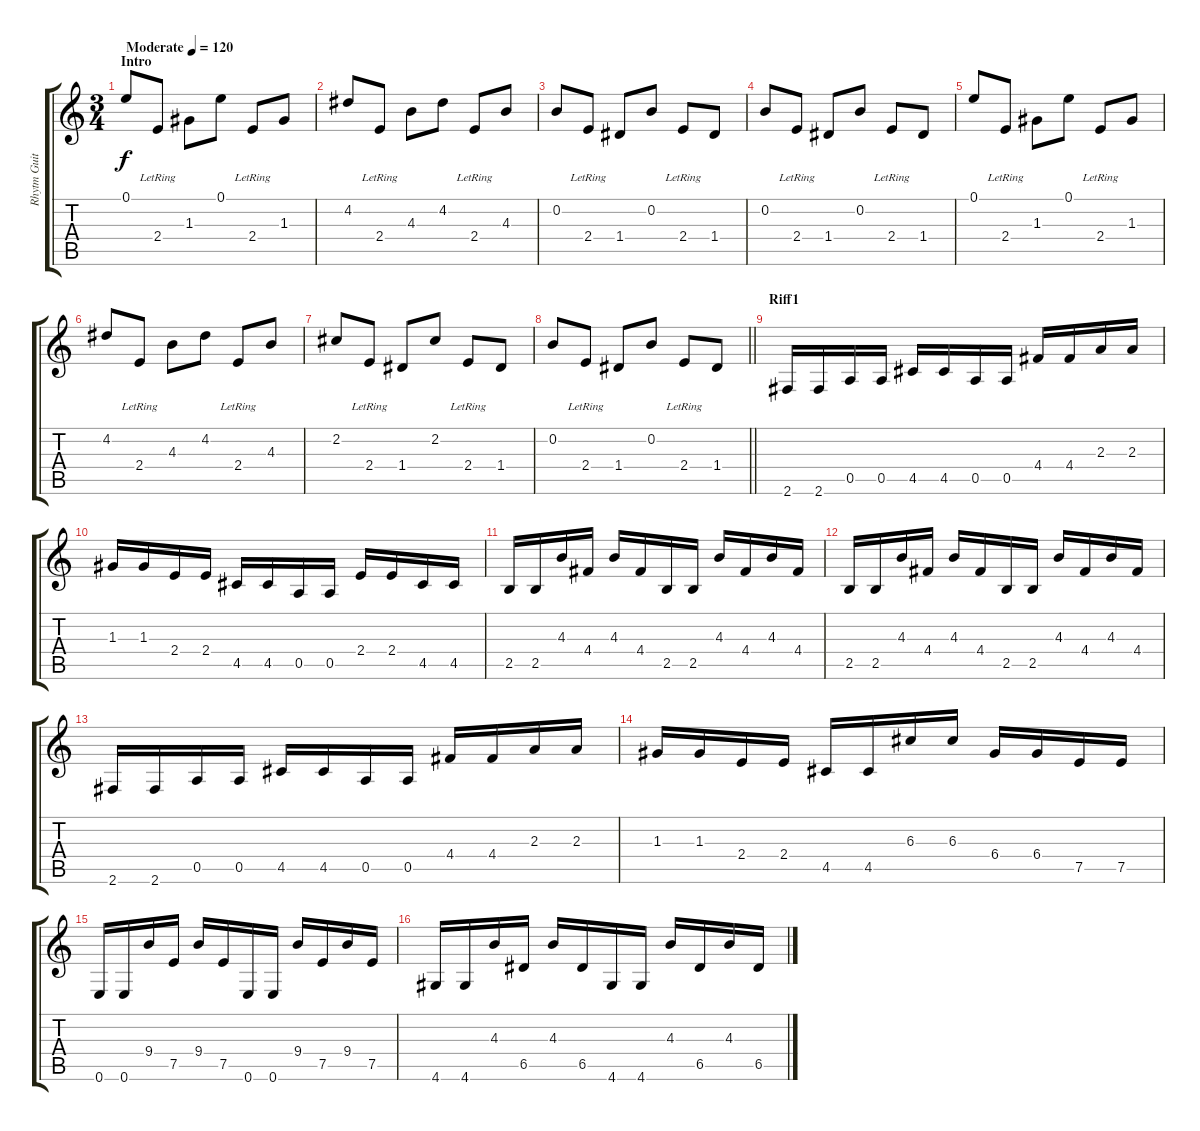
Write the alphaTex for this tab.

\track ("Rhytm Guitar" "Rhytm Guit") {instrument acousticguitarsteel}
\staff {score tabs}
\tuning (E4 B3 G3 D3 A2 E2) {hide}
\ts (3 4)
\section ("" "Intro")
\tempo (120 "Moderate")
\tempo 89
\tempo (120 "Moderate")
\clef g2
\ks c
0.1.8{dy f instrument acousticguitarsteel} 2.4{lr}.8 1.3.8 0.1.8 2.4{lr}.8 1.3.8 |
4.2.8 2.4{lr}.8 4.3.8 4.2.8 2.4{lr}.8 4.3.8 |
0.2.8 2.4{lr}.8 1.4.8 0.2.8 2.4{lr}.8 1.4.8 |
0.2.8 2.4{lr}.8 1.4.8 0.2.8 2.4{lr}.8 1.4.8 |
0.1.8 2.4{lr}.8 1.3.8 0.1.8 2.4{lr}.8 1.3.8 |
4.2.8 2.4{lr}.8 4.3.8 4.2.8 2.4{lr}.8 4.3.8 |
2.2.8 2.4{lr}.8 1.4.8 2.2.8 2.4{lr}.8 1.4.8 |
\barLineRight lightlight
0.2.8 2.4{lr}.8 1.4.8 0.2.8 2.4{lr}.8 1.4.8 |
\section ("" "Riff1")
2.6.16{volume 13 balance 11 instrument distortionguitar} 2.6.16 0.5.16 0.5.16 4.5.16 4.5.16 0.5.16 0.5.16 4.4.16 4.4.16 2.3.16 2.3.16 |
1.3.16 1.3.16 2.4.16 2.4.16 4.5.16 4.5.16 0.5.16 0.5.16 2.4.16 2.4.16 4.5.16 4.5.16 |
2.5.16 2.5.16 4.3.16 4.4.16 4.3.16 4.4.16 2.5.16 2.5.16 4.3.16 4.4.16 4.3.16 4.4.16 |
2.5.16 2.5.16 4.3.16 4.4.16 4.3.16 4.4.16 2.5.16 2.5.16 4.3.16 4.4.16 4.3.16 4.4.16 |
2.6.16 2.6.16 0.5.16 0.5.16 4.5.16 4.5.16 0.5.16 0.5.16 4.4.16 4.4.16 2.3.16 2.3.16 |
1.3.16 1.3.16 2.4.16 2.4.16 4.5.16 4.5.16 6.3.16 6.3.16 6.4.16 6.4.16 7.5.16 7.5.16 |
0.6.16 0.6.16 9.4.16 7.5.16 9.4.16 7.5.16 0.6.16 0.6.16 9.4.16 7.5.16 9.4.16 7.5.16 |
4.6.16 4.6.16 4.3.16 6.5.16 4.3.16 6.5.16 4.6.16 4.6.16 4.3.16 6.5.16 4.3.16 6.5.16
